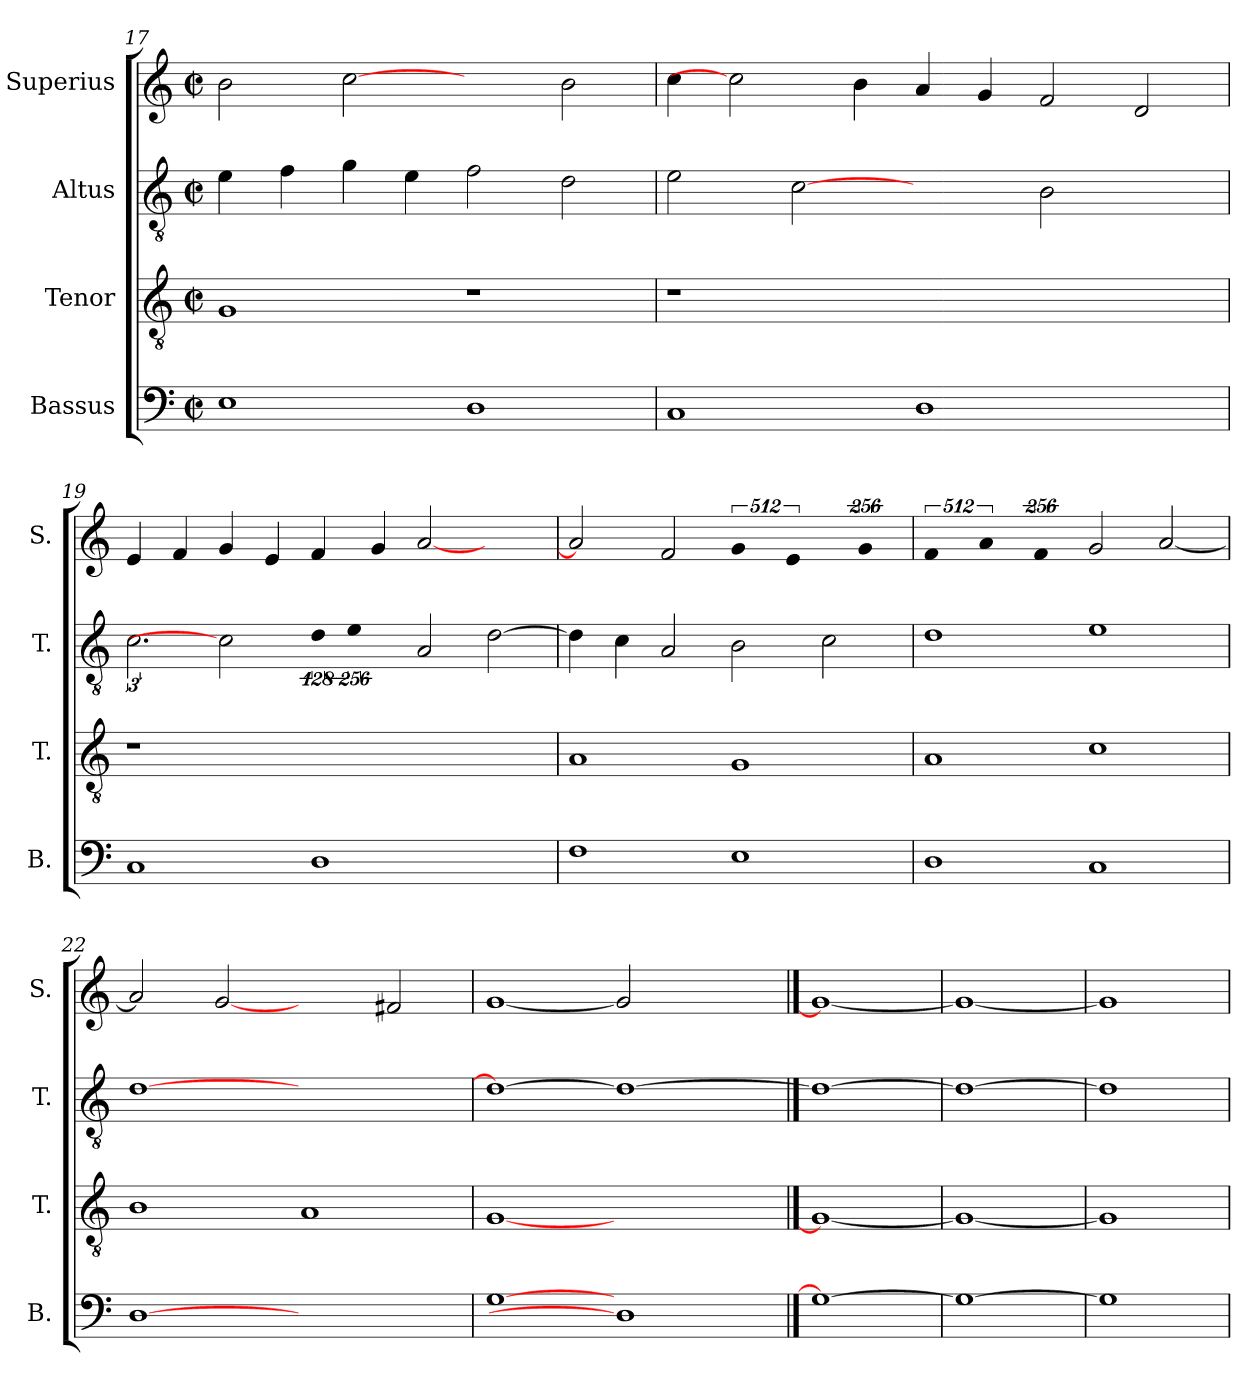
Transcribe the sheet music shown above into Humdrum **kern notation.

**kern	**kern	**kern	**kern
*part4	*part3	*part2	*part1
*staff4	*staff3	*staff2	*staff1
*I"Bassus	*I"Tenor	*I"Altus	*I"Superius
*I'B.	*I'T.	*I'T.	*I'S.
*clefF4	*clefGv2	*clefGv2	*clefG2
*	*ITrd7c12	*ITrd7c12	*
*k[]	*k[]	*k[]	*k[]
*C:	*C:	*C:	*C:
*M2/2	*M2/2	*M2/2	*M2/2
*met(c|)	*met(c|)	*met(c|)	*met(c|)
=17	=17	=17	=17
1Ei	1GGi	4Ei\	2bi\
.	.	4Fi\	.
.	.	4Gi\	[2cci
.	.	4Ei\	.
1Di	1r	2Fi\	2ryy
.	.	2Di\	2bi\
=18	=18	=18	=18
!	!LO:N:vis=1	!	!
1Ci	1r	2Ei\	4cci\
.	.	.	2cci]
.	.	[2Ci	.
.	.	.	4bi\
1Di	1.ryy	2ryy	4ai/
.	.	.	4gi/
.	.	2BBi\	2fi/
2ryy	.	2ryy	2di/
!!LO:LB:g=z
=19	=19	=19	=19
!	!LO:N:vis=1	!	!
1Ci	1r	3.Ci\	4ei/
.	.	.	4fi/
.	.	2Ci]	4gi/
.	.	.	4ei/
!	!	!LO:N:vis=4	!
1Di	1.ryy	512%85Di\	4fi/
!	!	!LO:N:vis=2	!
.	.	512%171Ei\	.
.	.	.	4gi/
.	.	2AAi/	[<2ai/
2ryy	.	[>2Di\	2ryy
=20	=20	=20	=20
1Fi	1AAi	4Di\]	2ai/]
.	.	4Ci\	.
.	.	2AAi/	2fi/
!	!	!	!LO:N:vis=2
1Ei	1GGi	2BBi\	1024%341gi/
!	!	!	!LO:N:vis=2
.	.	.	1024%341ei/
.	.	2Ci\	.
!	!	!	!LO:N:vis=2
.	.	.	512%171gi/
=21	=21	=21	=21
!	!	!	!LO:N:vis=2
1Di	1AAi	1Di	1024%341fi/
!	!	!	!LO:N:vis=2
.	.	.	1024%341ai/
!	!	!	!LO:N:vis=2
.	.	.	512%171fi/
1Ci	1Ci	1Ei	2gi/
.	.	.	[<2ai/
=22	=22	=22	=22
[1Di	1BBi	[>1Di	2ai/]
.	.	.	[2gi
1ryy	1AAi	1ryy	2ryy
.	.	.	2f#Xi/
=23	=23	=23	=23
[1Gi	[1GGi	1Di_>	[1gi
1Di]	1ryy	1Di_	2gi]
.	.	.	2ryy
==24	==24	==24	==24
1Gi_	1GGi_	1Di_	1gi_
=25	=25	=25	=25
1Gi_	1GGi_	1Di_	1gi_
=26	=26	=26	=26
1Gi]	1GGi]	1Di]	1gi]
=	=	=	=
*-	*-	*-	*-
